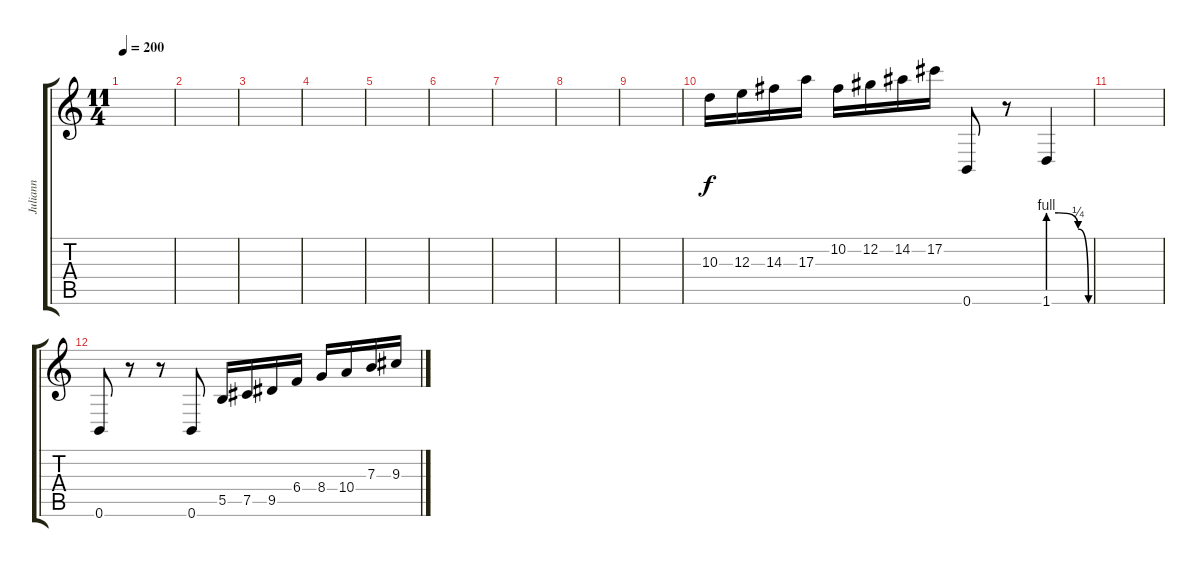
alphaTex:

\track ("Juliann" "Juliann") {instrument overdrivenguitar}
\staff {score tabs}
\tuning (Db4 Ab3 E3 B2 Gb2 B1) {hide}
\ts (11 4)
\tempo 200
\clef g2
\ks c
|
|
|
|
|
|
|
|
|
10.3.16{dy f} 12.3.16 14.3.16 17.3.16 10.2.16 12.2.16 14.2.16 17.2.16 0.6.8 r.8 1.6{be (custom 0 4 15 4 43 1 58 0 60 0)}.4 |
|
0.6.8 r.8 r.8 0.6.8 5.5.16 7.5.16 9.5.16 6.4.16 8.4.16 10.4.16 7.3.16 9.3.16
